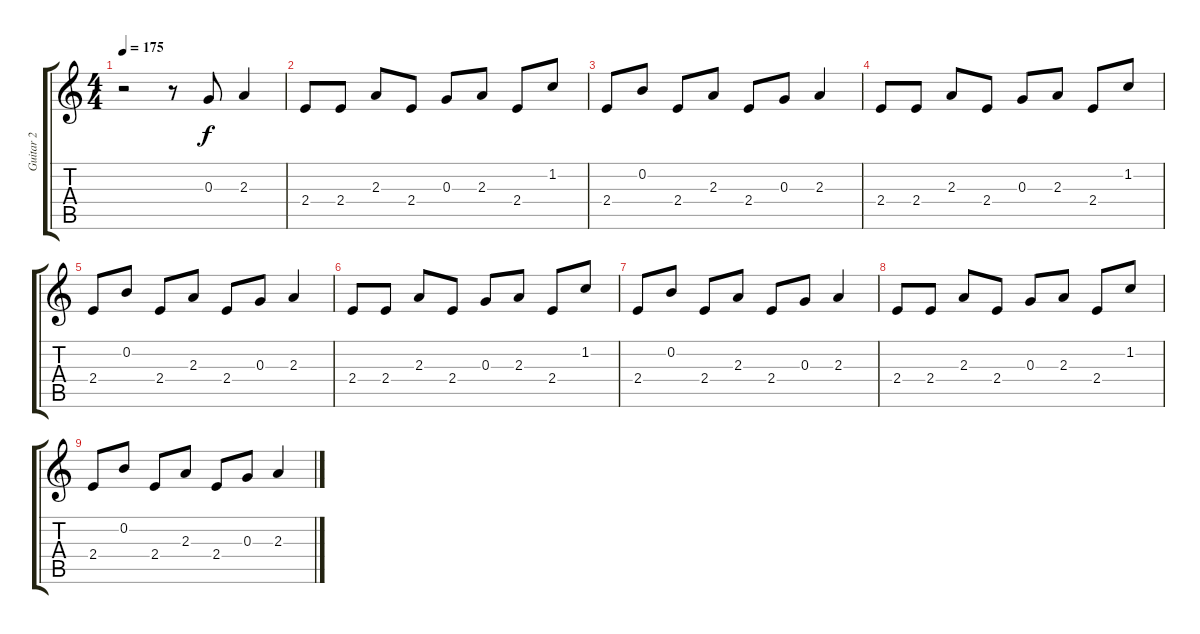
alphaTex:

\track ("Guitar 2" "Guitar 2") {instrument distortionguitar}
\staff {score tabs}
\tuning (E4 B3 G3 D3 A2 E2) {hide}
\ts (4 4)
\tempo 175
\clef g2
\ks c
r.2{dy f instrument distortionguitar} r.8 0.3.8 2.3.4 |
2.4.8 2.4.8 2.3.8 2.4.8 0.3.8 2.3.8 2.4.8 1.2.8 |
2.4.8 0.2.8 2.4.8 2.3.8 2.4.8 0.3.8 2.3.4 |
2.4.8 2.4.8 2.3.8 2.4.8 0.3.8 2.3.8 2.4.8 1.2.8 |
2.4.8 0.2.8 2.4.8 2.3.8 2.4.8 0.3.8 2.3.4 |
2.4.8 2.4.8 2.3.8 2.4.8 0.3.8 2.3.8 2.4.8 1.2.8 |
2.4.8 0.2.8 2.4.8 2.3.8 2.4.8 0.3.8 2.3.4 |
2.4.8 2.4.8 2.3.8 2.4.8 0.3.8 2.3.8 2.4.8 1.2.8 |
2.4.8 0.2.8 2.4.8 2.3.8 2.4.8 0.3.8 2.3.4
